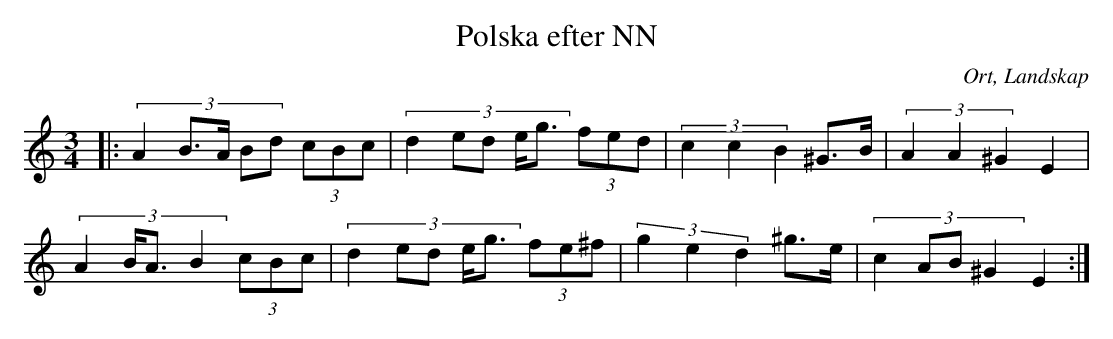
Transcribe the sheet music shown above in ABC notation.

X:1
T:Polska efter NN
O:Ort, Landskap
M:3/4
L:1/8
K:C
|: (3:2:5 A2 B>A Bd (3cBc| (3:2:5 d2 ed e<g (3fed|(3:2:3 c2 c2 B2 ^G>B|(3:2:3 A2 A2 ^G2 E2|
(3:2:4 A2 B<A B2 (3cBc| (3:2:5 d2 ed e<g (3fe^f|(3:2:3 g2 e2 d2 ^g>e|(3:2:4 c2 AB ^G2 E2:|
